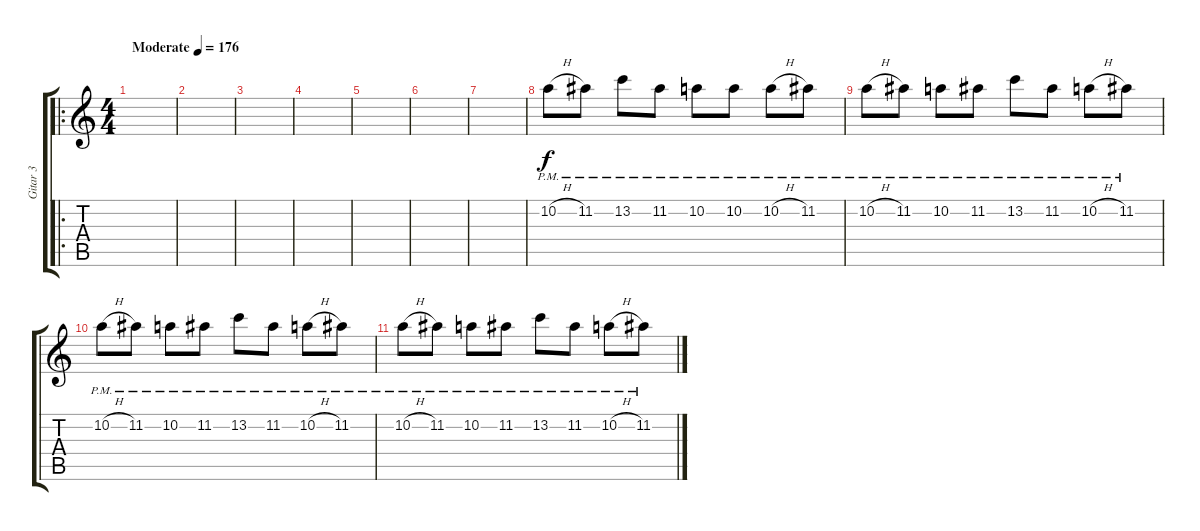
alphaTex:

\track ("Gitar 3" "Gitar 3") {instrument overdrivenguitar}
\staff {score tabs}
\tuning (E4 B3 G3 D3 A2 E2) {hide}
\ro
\ts (4 4)
\tempo (176 "Moderate")
\clef g2
\ks c
|
|
|
|
|
|
|
10.2{h pm}.8 11.2{pm}.8 13.2{pm}.8 11.2{pm}.8 10.2{pm}.8 10.2{pm}.8 10.2{h pm}.8 11.2{pm}.8 |
10.2{h pm}.8 11.2{pm}.8 10.2{pm}.8 11.2{pm}.8 13.2{pm}.8 11.2{pm}.8 10.2{h pm}.8 11.2{pm}.8 |
10.2{h pm}.8 11.2{pm}.8 10.2{pm}.8 11.2{pm}.8 13.2{pm}.8 11.2{pm}.8 10.2{h pm}.8 11.2{pm}.8 |
10.2{h pm}.8 11.2{pm}.8 10.2{pm}.8 11.2{pm}.8 13.2{pm}.8 11.2{pm}.8 10.2{h pm}.8 11.2{pm}.8
